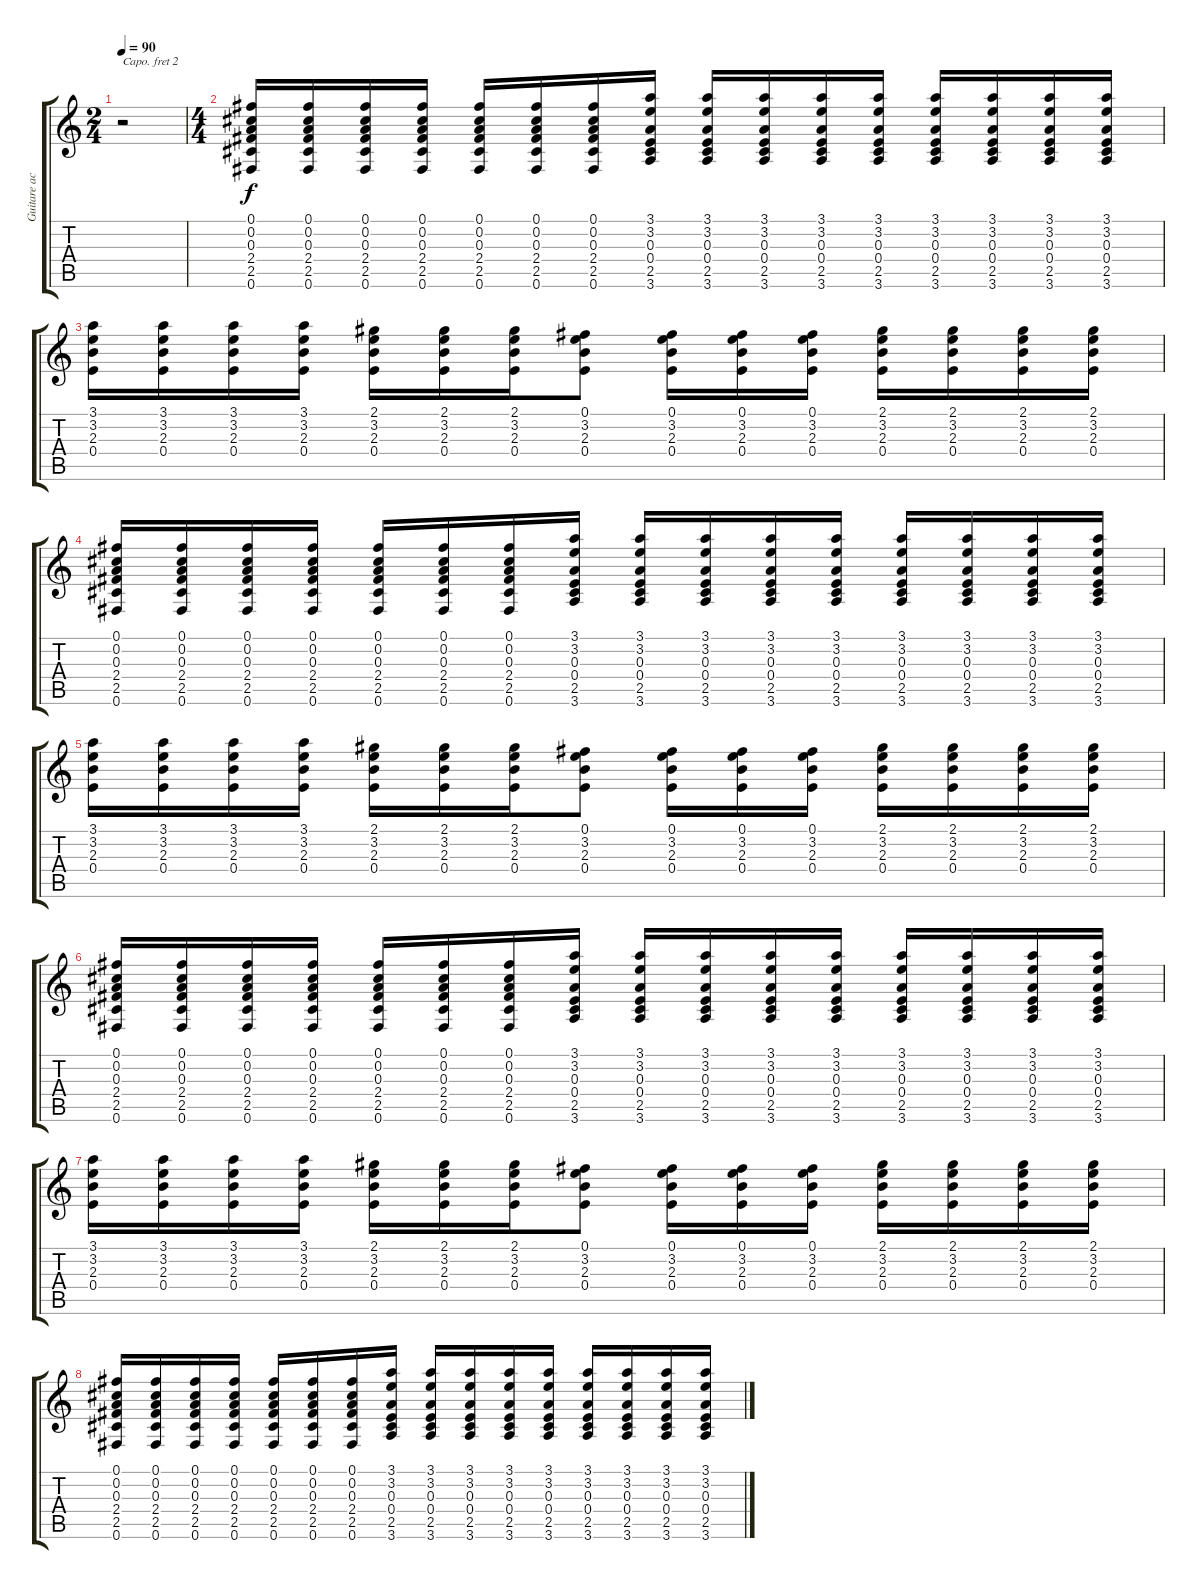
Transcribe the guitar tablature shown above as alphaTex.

\track ("Guitare acoustique (capo 2)" "Guitare ac") {instrument acousticguitarnylon}
\staff {score tabs}
\capo 2
\tuning (E4 B3 G3 D3 A2 E2) {hide}
\ts (2 4)
\tempo 90
\clef g2
\ks c
r.2{dy f} |
\ts (4 4)
(0.1 0.2 0.3 2.4 2.5 0.6).16 (0.1 0.2 0.3 2.4 2.5 0.6).16 (0.1 0.2 0.3 2.4 2.5 0.6).16 (0.1 0.2 0.3 2.4 2.5 0.6).16 (0.1 0.2 0.3 2.4 2.5 0.6).16 (0.1 0.2 0.3 2.4 2.5 0.6).16 (0.1 0.2 0.3 2.4 2.5 0.6).16 (3.1 3.2 0.3 0.4 2.5 3.6).16 (3.1 3.2 0.3 0.4 2.5 3.6).16 (3.1 3.2 0.3 0.4 2.5 3.6).16 (3.1 3.2 0.3 0.4 2.5 3.6).16 (3.1 3.2 0.3 0.4 2.5 3.6).16 (3.1 3.2 0.3 0.4 2.5 3.6).16 (3.1 3.2 0.3 0.4 2.5 3.6).16 (3.1 3.2 0.3 0.4 2.5 3.6).16 (3.1 3.2 0.3 0.4 2.5 3.6).16 |
(3.1 3.2 2.3 0.4).16 (3.1 3.2 2.3 0.4).16 (3.1 3.2 2.3 0.4).16 (3.1 3.2 2.3 0.4).16 (2.1 3.2 2.3 0.4).16 (2.1 3.2 2.3 0.4).16 (2.1 3.2 2.3 0.4).16 (0.1 3.2 2.3 0.4).8 (0.1 3.2 2.3 0.4).16 (0.1 3.2 2.3 0.4).16 (0.1 3.2 2.3 0.4).16 (2.1 3.2 2.3 0.4).16 (2.1 3.2 2.3 0.4).16 (2.1 3.2 2.3 0.4).16 (2.1 3.2 2.3 0.4).16 |
(0.1 0.2 0.3 2.4 2.5 0.6).16 (0.1 0.2 0.3 2.4 2.5 0.6).16 (0.1 0.2 0.3 2.4 2.5 0.6).16 (0.1 0.2 0.3 2.4 2.5 0.6).16 (0.1 0.2 0.3 2.4 2.5 0.6).16 (0.1 0.2 0.3 2.4 2.5 0.6).16 (0.1 0.2 0.3 2.4 2.5 0.6).16 (3.1 3.2 0.3 0.4 2.5 3.6).16 (3.1 3.2 0.3 0.4 2.5 3.6).16 (3.1 3.2 0.3 0.4 2.5 3.6).16 (3.1 3.2 0.3 0.4 2.5 3.6).16 (3.1 3.2 0.3 0.4 2.5 3.6).16 (3.1 3.2 0.3 0.4 2.5 3.6).16 (3.1 3.2 0.3 0.4 2.5 3.6).16 (3.1 3.2 0.3 0.4 2.5 3.6).16 (3.1 3.2 0.3 0.4 2.5 3.6).16 |
(3.1 3.2 2.3 0.4).16 (3.1 3.2 2.3 0.4).16 (3.1 3.2 2.3 0.4).16 (3.1 3.2 2.3 0.4).16 (2.1 3.2 2.3 0.4).16 (2.1 3.2 2.3 0.4).16 (2.1 3.2 2.3 0.4).16 (0.1 3.2 2.3 0.4).8 (0.1 3.2 2.3 0.4).16 (0.1 3.2 2.3 0.4).16 (0.1 3.2 2.3 0.4).16 (2.1 3.2 2.3 0.4).16 (2.1 3.2 2.3 0.4).16 (2.1 3.2 2.3 0.4).16 (2.1 3.2 2.3 0.4).16 |
(0.1 0.2 0.3 2.4 2.5 0.6).16 (0.1 0.2 0.3 2.4 2.5 0.6).16 (0.1 0.2 0.3 2.4 2.5 0.6).16 (0.1 0.2 0.3 2.4 2.5 0.6).16 (0.1 0.2 0.3 2.4 2.5 0.6).16 (0.1 0.2 0.3 2.4 2.5 0.6).16 (0.1 0.2 0.3 2.4 2.5 0.6).16 (3.1 3.2 0.3 0.4 2.5 3.6).16 (3.1 3.2 0.3 0.4 2.5 3.6).16 (3.1 3.2 0.3 0.4 2.5 3.6).16 (3.1 3.2 0.3 0.4 2.5 3.6).16 (3.1 3.2 0.3 0.4 2.5 3.6).16 (3.1 3.2 0.3 0.4 2.5 3.6).16 (3.1 3.2 0.3 0.4 2.5 3.6).16 (3.1 3.2 0.3 0.4 2.5 3.6).16 (3.1 3.2 0.3 0.4 2.5 3.6).16 |
(3.1 3.2 2.3 0.4).16 (3.1 3.2 2.3 0.4).16 (3.1 3.2 2.3 0.4).16 (3.1 3.2 2.3 0.4).16 (2.1 3.2 2.3 0.4).16 (2.1 3.2 2.3 0.4).16 (2.1 3.2 2.3 0.4).16 (0.1 3.2 2.3 0.4).8 (0.1 3.2 2.3 0.4).16 (0.1 3.2 2.3 0.4).16 (0.1 3.2 2.3 0.4).16 (2.1 3.2 2.3 0.4).16 (2.1 3.2 2.3 0.4).16 (2.1 3.2 2.3 0.4).16 (2.1 3.2 2.3 0.4).16 |
(0.1 0.2 0.3 2.4 2.5 0.6).16 (0.1 0.2 0.3 2.4 2.5 0.6).16 (0.1 0.2 0.3 2.4 2.5 0.6).16 (0.1 0.2 0.3 2.4 2.5 0.6).16 (0.1 0.2 0.3 2.4 2.5 0.6).16 (0.1 0.2 0.3 2.4 2.5 0.6).16 (0.1 0.2 0.3 2.4 2.5 0.6).16 (3.1 3.2 0.3 0.4 2.5 3.6).16 (3.1 3.2 0.3 0.4 2.5 3.6).16 (3.1 3.2 0.3 0.4 2.5 3.6).16 (3.1 3.2 0.3 0.4 2.5 3.6).16 (3.1 3.2 0.3 0.4 2.5 3.6).16 (3.1 3.2 0.3 0.4 2.5 3.6).16 (3.1 3.2 0.3 0.4 2.5 3.6).16 (3.1 3.2 0.3 0.4 2.5 3.6).16 (3.1 3.2 0.3 0.4 2.5 3.6).16
